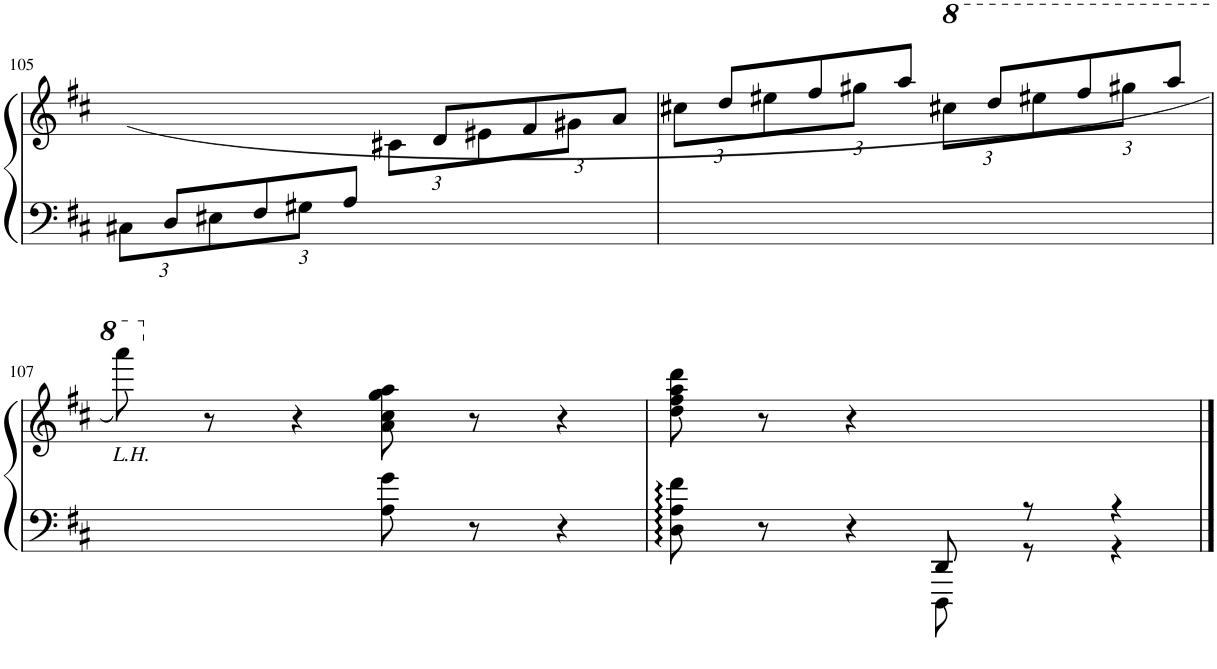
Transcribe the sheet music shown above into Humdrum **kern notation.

**kern	**kern
*part1	*part1
*staff2	*staff1
*I"Piano	*
*I'Pno.	*
!!LO:PB:g=z
*clefF4	*clefG2
*k[f#c#]	*k[f#c#]
*M2/2	*M2/2
*met(c|)	*met(c|)
=105	=105
*^	*
*Xtuplet	*tuplet	*
*	*Xbrackettup	*
*	*	*^
12ryy	12C#X\L	(2ryy	2ryy
12D/L	12ryy	.	.
12ryy	12E#X\	.	.
*Xtuplet	*tuplet	*	*
12F#/	12ryy	.	.
12ryy	12G#X\J	.	.
12A/J	12ryy	.	.
*	*	*Xbrackettup	*Xtuplet
2ryy	2ryy	12ryy	12c#X\L
.	.	12d/L	12ryy
.	.	12ryy	12e#X\
*	*	*tuplet	*Xtuplet
.	.	12f#/	12ryy
.	.	12ryy	12g#X\J
.	.	12a/J	12ryy
*v	*v	*	*
=106	=106	=106
*	*	*tuplet
1ryy	12ryy	12cc#X\L
.	12dd/L	12ryy
.	12ryy	12ee#X\
*	*Xtuplet	*tuplet
.	12ff#/	12ryy
.	12ryy	12gg#X\J
.	12aa/J	12ryy
*	*8va	*
*	*Xtuplet	*tuplet
.	12ryy	12ccc#X\L
.	12ddd/L	12ryy
.	12ryy	12eee#X\
*	*Xtuplet	*tuplet
.	12fff#/	12ryy
.	12ryy	12ggg#X\J
.	12aaa/J	12ryy
!!LO:LB:g=z
=107	=107	=107
!	!LO:TX:b:i:t=L.H.	!
*	*v	*v
2ryy	8aaaa\)
*	*X8va
.	8r
.	4r
8A\ 8g\	8a\ 8cc#\ 8gg\ 8aa\
8r	8r
4r	4r
=108	=108
*^	*
8D\ 8A\ 8f#\	2ryy	8dd\ 8ff#\ 8aa\ 8ddd\
8r	.	8r
4r	.	4r
8DD/	8DDD\	2ryy
8r	8r	.
4r	4r	.
*v	*v	*
==	==
*-	*-
